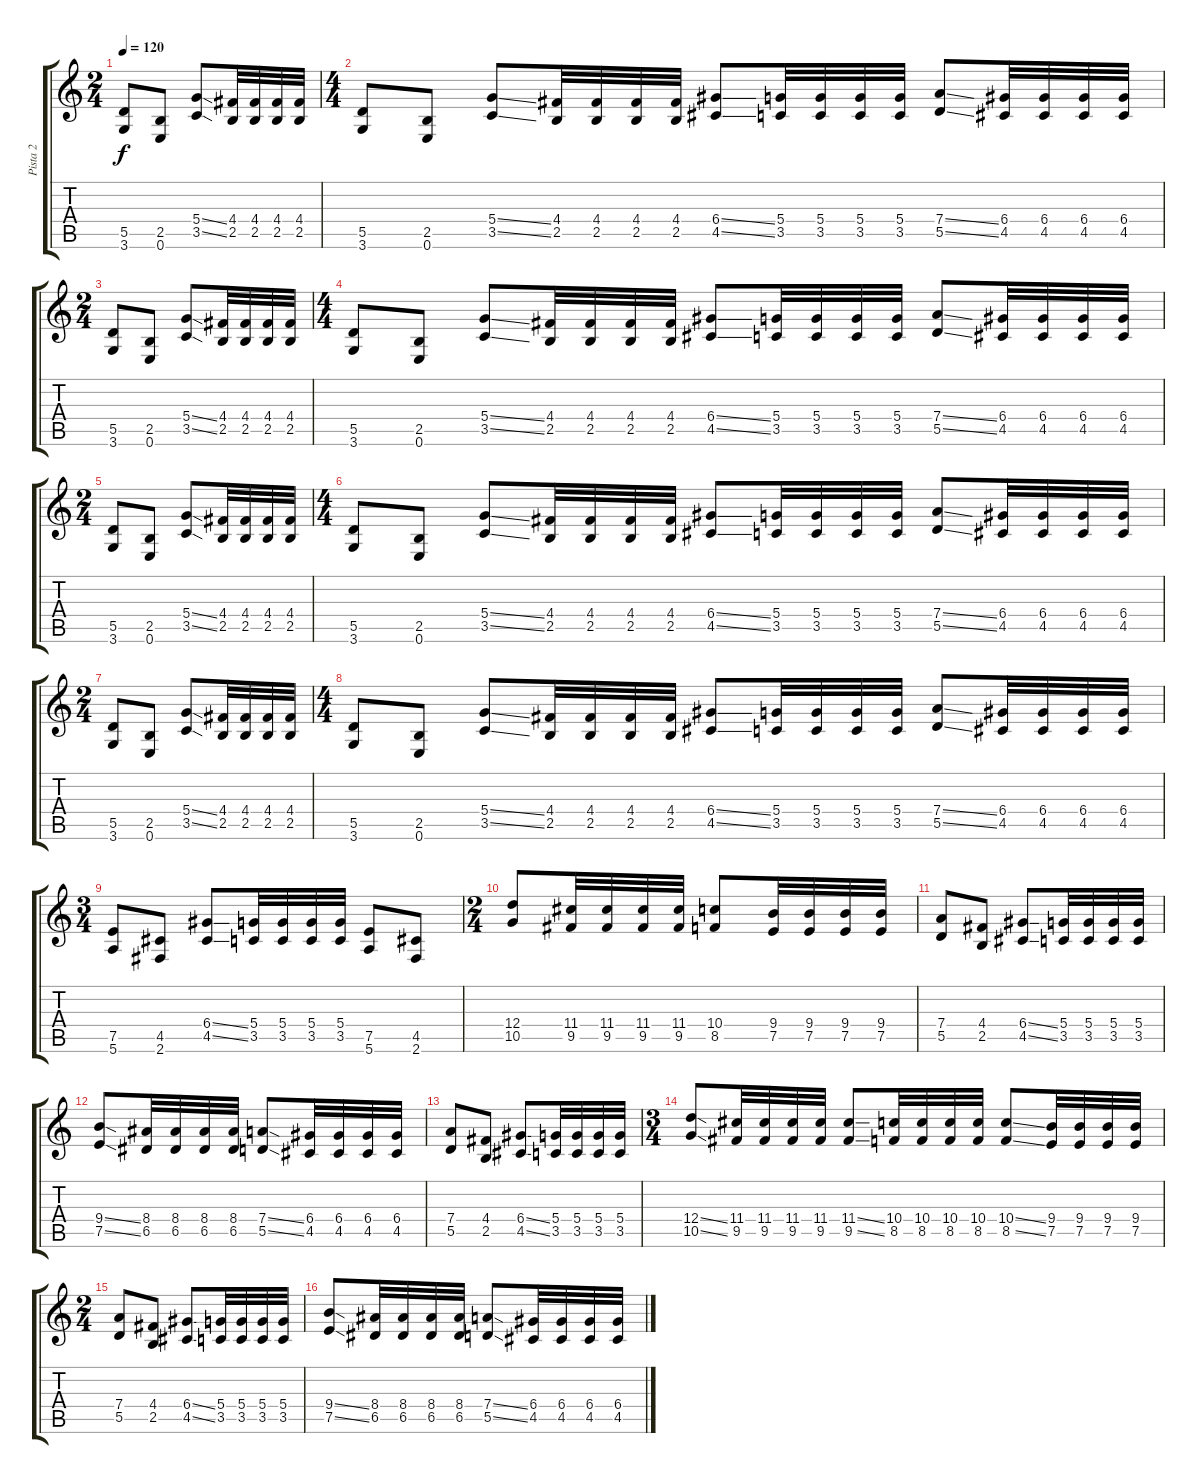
\track ("Pista 2" "Pista 2") {instrument distortionguitar}
\staff {score tabs}
\tuning (E4 B3 G3 D3 A2 E2) {hide}
\ts (2 4)
\tempo 120
\clef g2
\ks c
(5.5 3.6).8{dy f} (2.5 0.6).8 (5.4{ss} 3.5{ss}).8 (4.4 2.5).32 (4.4 2.5).32 (4.4 2.5).32 (4.4 2.5).32 |
\ts (4 4)
(5.5 3.6).8 (2.5 0.6).8 (5.4{ss} 3.5{ss}).8 (4.4 2.5).32 (4.4 2.5).32 (4.4 2.5).32 (4.4 2.5).32 (6.4{ss} 4.5{ss}).8 (5.4 3.5).32 (5.4 3.5).32 (5.4 3.5).32 (5.4 3.5).32 (7.4{ss} 5.5{ss}).8 (6.4 4.5).32 (6.4 4.5).32 (6.4 4.5).32 (6.4 4.5).32 |
\ts (2 4)
(5.5 3.6).8 (2.5 0.6).8 (5.4{ss} 3.5{ss}).8 (4.4 2.5).32 (4.4 2.5).32 (4.4 2.5).32 (4.4 2.5).32 |
\ts (4 4)
(5.5 3.6).8 (2.5 0.6).8 (5.4{ss} 3.5{ss}).8 (4.4 2.5).32 (4.4 2.5).32 (4.4 2.5).32 (4.4 2.5).32 (6.4{ss} 4.5{ss}).8 (5.4 3.5).32 (5.4 3.5).32 (5.4 3.5).32 (5.4 3.5).32 (7.4{ss} 5.5{ss}).8 (6.4 4.5).32 (6.4 4.5).32 (6.4 4.5).32 (6.4 4.5).32 |
\ts (2 4)
(5.5 3.6).8 (2.5 0.6).8 (5.4{ss} 3.5{ss}).8 (4.4 2.5).32 (4.4 2.5).32 (4.4 2.5).32 (4.4 2.5).32 |
\ts (4 4)
(5.5 3.6).8 (2.5 0.6).8 (5.4{ss} 3.5{ss}).8 (4.4 2.5).32 (4.4 2.5).32 (4.4 2.5).32 (4.4 2.5).32 (6.4{ss} 4.5{ss}).8 (5.4 3.5).32 (5.4 3.5).32 (5.4 3.5).32 (5.4 3.5).32 (7.4{ss} 5.5{ss}).8 (6.4 4.5).32 (6.4 4.5).32 (6.4 4.5).32 (6.4 4.5).32 |
\ts (2 4)
(5.5 3.6).8 (2.5 0.6).8 (5.4{ss} 3.5{ss}).8 (4.4 2.5).32 (4.4 2.5).32 (4.4 2.5).32 (4.4 2.5).32 |
\ts (4 4)
(5.5 3.6).8 (2.5 0.6).8 (5.4{ss} 3.5{ss}).8 (4.4 2.5).32 (4.4 2.5).32 (4.4 2.5).32 (4.4 2.5).32 (6.4{ss} 4.5{ss}).8 (5.4 3.5).32 (5.4 3.5).32 (5.4 3.5).32 (5.4 3.5).32 (7.4{ss} 5.5{ss}).8 (6.4 4.5).32 (6.4 4.5).32 (6.4 4.5).32 (6.4 4.5).32 |
\ts (3 4)
(7.5 5.6).8 (4.5 2.6).8 (6.4{ss} 4.5{ss}).8 (5.4 3.5).32 (5.4 3.5).32 (5.4 3.5).32 (5.4 3.5).32 (7.5 5.6).8 (4.5 2.6).8 |
\ts (2 4)
(12.4 10.5).8 (11.4 9.5).32 (11.4 9.5).32 (11.4 9.5).32 (11.4 9.5).32 (10.4 8.5).8 (9.4 7.5).32 (9.4 7.5).32 (9.4 7.5).32 (9.4 7.5).32 |
(7.4 5.5).8 (4.4 2.5).8 (6.4{ss} 4.5{ss}).8 (5.4 3.5).32 (5.4 3.5).32 (5.4 3.5).32 (5.4 3.5).32 |
(9.4{ss} 7.5{ss}).8 (8.4 6.5).32 (8.4 6.5).32 (8.4 6.5).32 (8.4 6.5).32 (7.4{ss} 5.5{ss}).8 (6.4 4.5).32 (6.4 4.5).32 (6.4 4.5).32 (6.4 4.5).32 |
(7.4 5.5).8 (4.4 2.5).8 (6.4{ss} 4.5{ss}).8 (5.4 3.5).32 (5.4 3.5).32 (5.4 3.5).32 (5.4 3.5).32 |
\ts (3 4)
(12.4{ss} 10.5{ss}).8 (11.4 9.5).32 (11.4 9.5).32 (11.4 9.5).32 (11.4 9.5).32 (11.4{ss} 9.5{ss}).8 (10.4 8.5).32 (10.4 8.5).32 (10.4 8.5).32 (10.4 8.5).32 (10.4{ss} 8.5{ss}).8 (9.4 7.5).32 (9.4 7.5).32 (9.4 7.5).32 (9.4 7.5).32 |
\ts (2 4)
(7.4 5.5).8 (4.4 2.5).8 (6.4{ss} 4.5{ss}).8 (5.4 3.5).32 (5.4 3.5).32 (5.4 3.5).32 (5.4 3.5).32 |
(9.4{ss} 7.5{ss}).8 (8.4 6.5).32 (8.4 6.5).32 (8.4 6.5).32 (8.4 6.5).32 (7.4{ss} 5.5{ss}).8 (6.4 4.5).32 (6.4 4.5).32 (6.4 4.5).32 (6.4 4.5).32
